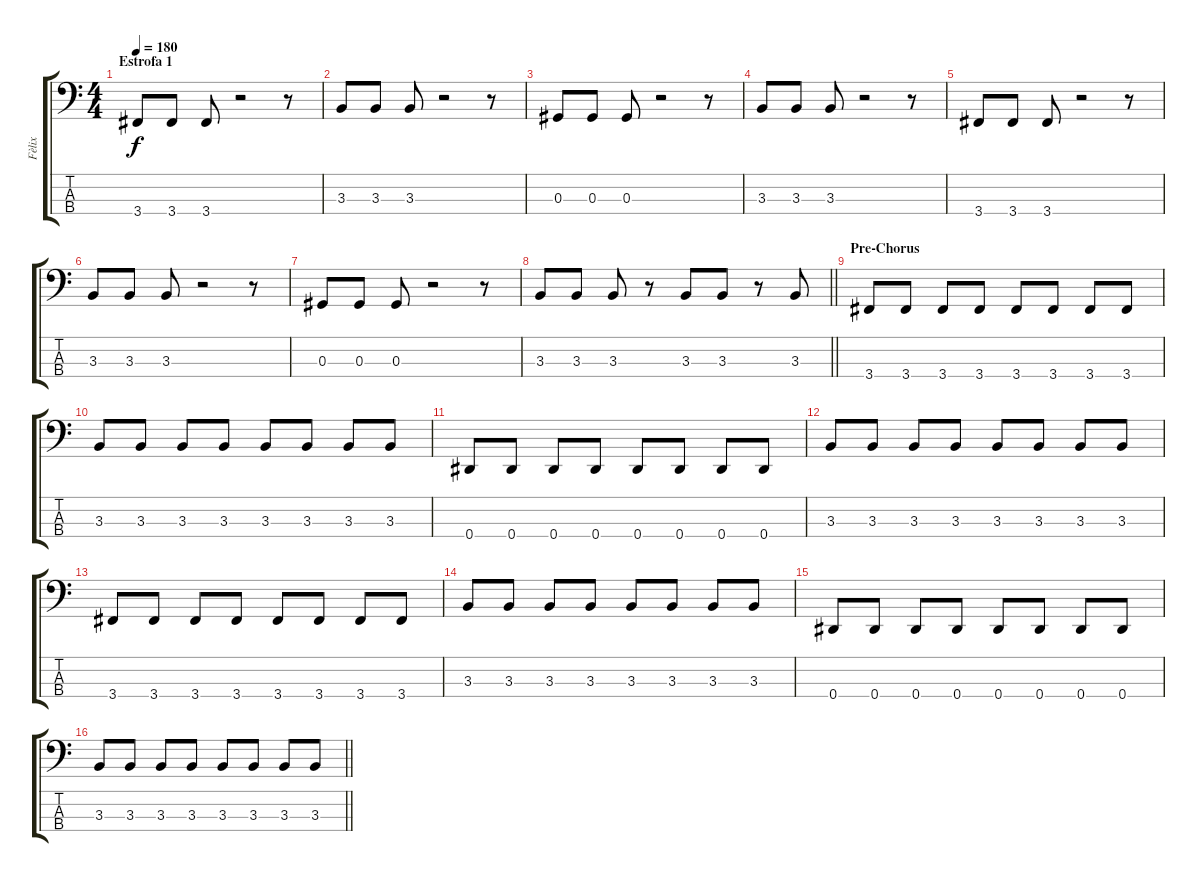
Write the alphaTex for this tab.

\track ("Fèlix" "Fèlix") {instrument electricbassfinger}
\staff {score tabs}
\tuning (Gb2 Db2 Ab1 Eb1) {hide}
\ts (4 4)
\section ("" "Estrofa 1")
\tempo 180
\clef f4
\ks c
3.4.8{dy f} 3.4.8 3.4.8 r.2 r.8 |
3.3.8 3.3.8 3.3.8 r.2 r.8 |
0.3.8 0.3.8 0.3.8 r.2 r.8 |
3.3.8 3.3.8 3.3.8 r.2 r.8 |
3.4.8 3.4.8 3.4.8 r.2 r.8 |
3.3.8 3.3.8 3.3.8 r.2 r.8 |
0.3.8 0.3.8 0.3.8 r.2 r.8 |
\barLineRight lightlight
3.3.8 3.3.8 3.3.8 r.8 3.3.8 3.3.8 r.8 3.3.8 |
\section ("" "Pre-Chorus")
3.4.8 3.4.8 3.4.8 3.4.8 3.4.8 3.4.8 3.4.8 3.4.8 |
3.3.8 3.3.8 3.3.8 3.3.8 3.3.8 3.3.8 3.3.8 3.3.8 |
0.4.8 0.4.8 0.4.8 0.4.8 0.4.8 0.4.8 0.4.8 0.4.8 |
3.3.8 3.3.8 3.3.8 3.3.8 3.3.8 3.3.8 3.3.8 3.3.8 |
3.4.8 3.4.8 3.4.8 3.4.8 3.4.8 3.4.8 3.4.8 3.4.8 |
3.3.8 3.3.8 3.3.8 3.3.8 3.3.8 3.3.8 3.3.8 3.3.8 |
0.4.8 0.4.8 0.4.8 0.4.8 0.4.8 0.4.8 0.4.8 0.4.8 |
\barLineRight lightlight
3.3.8 3.3.8 3.3.8 3.3.8 3.3.8 3.3.8 3.3.8 3.3.8
